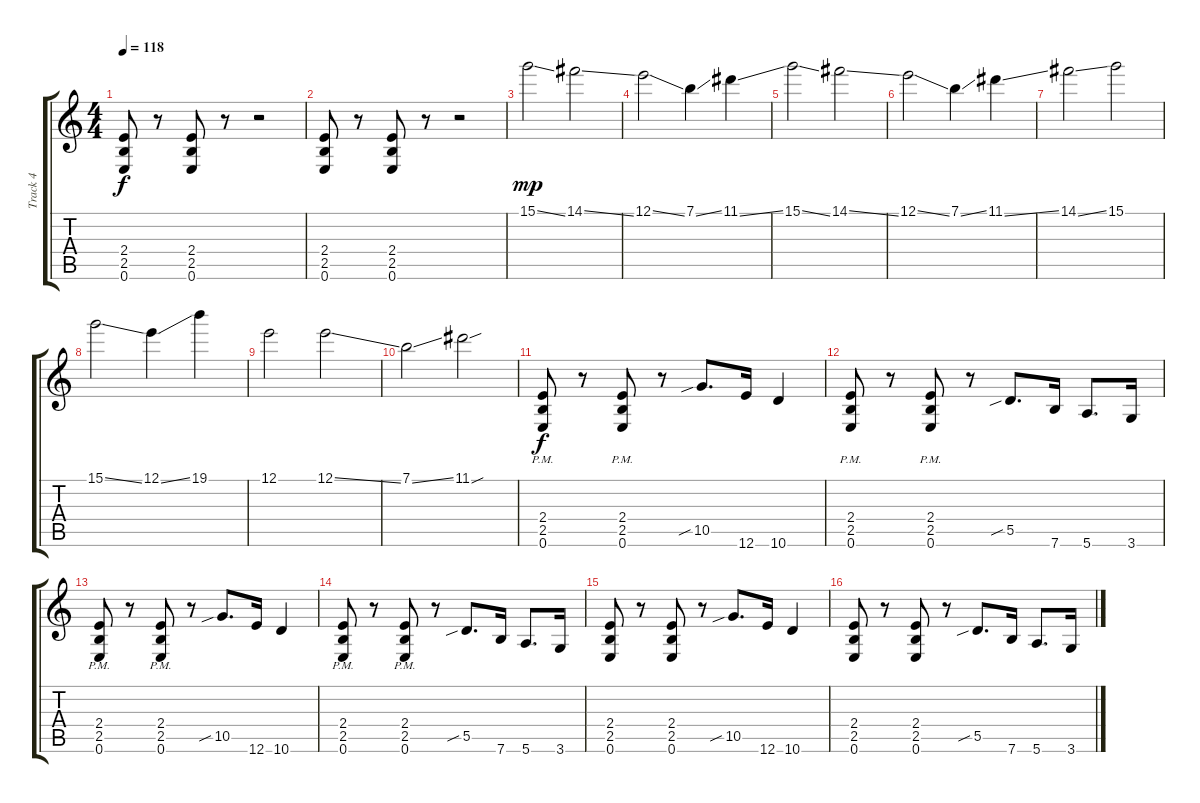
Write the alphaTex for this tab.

\track ("Track 4" "Track 4") {instrument distortionguitar}
\staff {score tabs}
\tuning (E4 B3 G3 D3 A2 E2) {hide}
\ts (4 4)
\tempo 118
\clef g2
\ks c
(2.4 2.5 0.6).8{dy f} r.8 (2.4 2.5 0.6).8 r.8 r.2 |
(2.4 2.5 0.6).8 r.8 (2.4 2.5 0.6).8 r.8 r.2 |
15.1{ss}.2{dy mp} 14.1{ss}.2 |
12.1{ss}.2 7.1{ss}.4 11.1{ss}.4 |
15.1{ss}.2 14.1{ss}.2 |
12.1{ss}.2 7.1{ss}.4 11.1{ss}.4 |
14.1{ss}.2 15.1.2 |
15.1{ss}.2 12.1{ss}.4 19.1.4 |
12.1.2 12.1{ss}.2 |
7.1{ss}.2 11.1{sou}.2 |
(2.4{pm} 2.5{pm} 0.6{pm}).8{dy f} r.8 (2.4{pm} 2.5{pm} 0.6{pm}).8 r.8 10.5{sib}.8{d} 12.6.16 10.6.4 |
(2.4{pm} 2.5{pm} 0.6{pm}).8 r.8 (2.4{pm} 2.5{pm} 0.6{pm}).8 r.8 5.5{sib}.8{d} 7.6.16 5.6.8{d} 3.6.16 |
(2.4{pm} 2.5{pm} 0.6{pm}).8 r.8 (2.4{pm} 2.5{pm} 0.6{pm}).8 r.8 10.5{sib}.8{d} 12.6.16 10.6.4 |
(2.4{pm} 2.5{pm} 0.6{pm}).8 r.8 (2.4{pm} 2.5{pm} 0.6{pm}).8 r.8 5.5{sib}.8{d} 7.6.16 5.6.8{d} 3.6.16 |
(2.4 2.5 0.6).8 r.8 (2.4 2.5 0.6).8 r.8 10.5{sib}.8{d} 12.6.16 10.6.4 |
(2.4 2.5 0.6).8 r.8 (2.4 2.5 0.6).8 r.8 5.5{sib}.8{d} 7.6.16 5.6.8{d} 3.6.16
